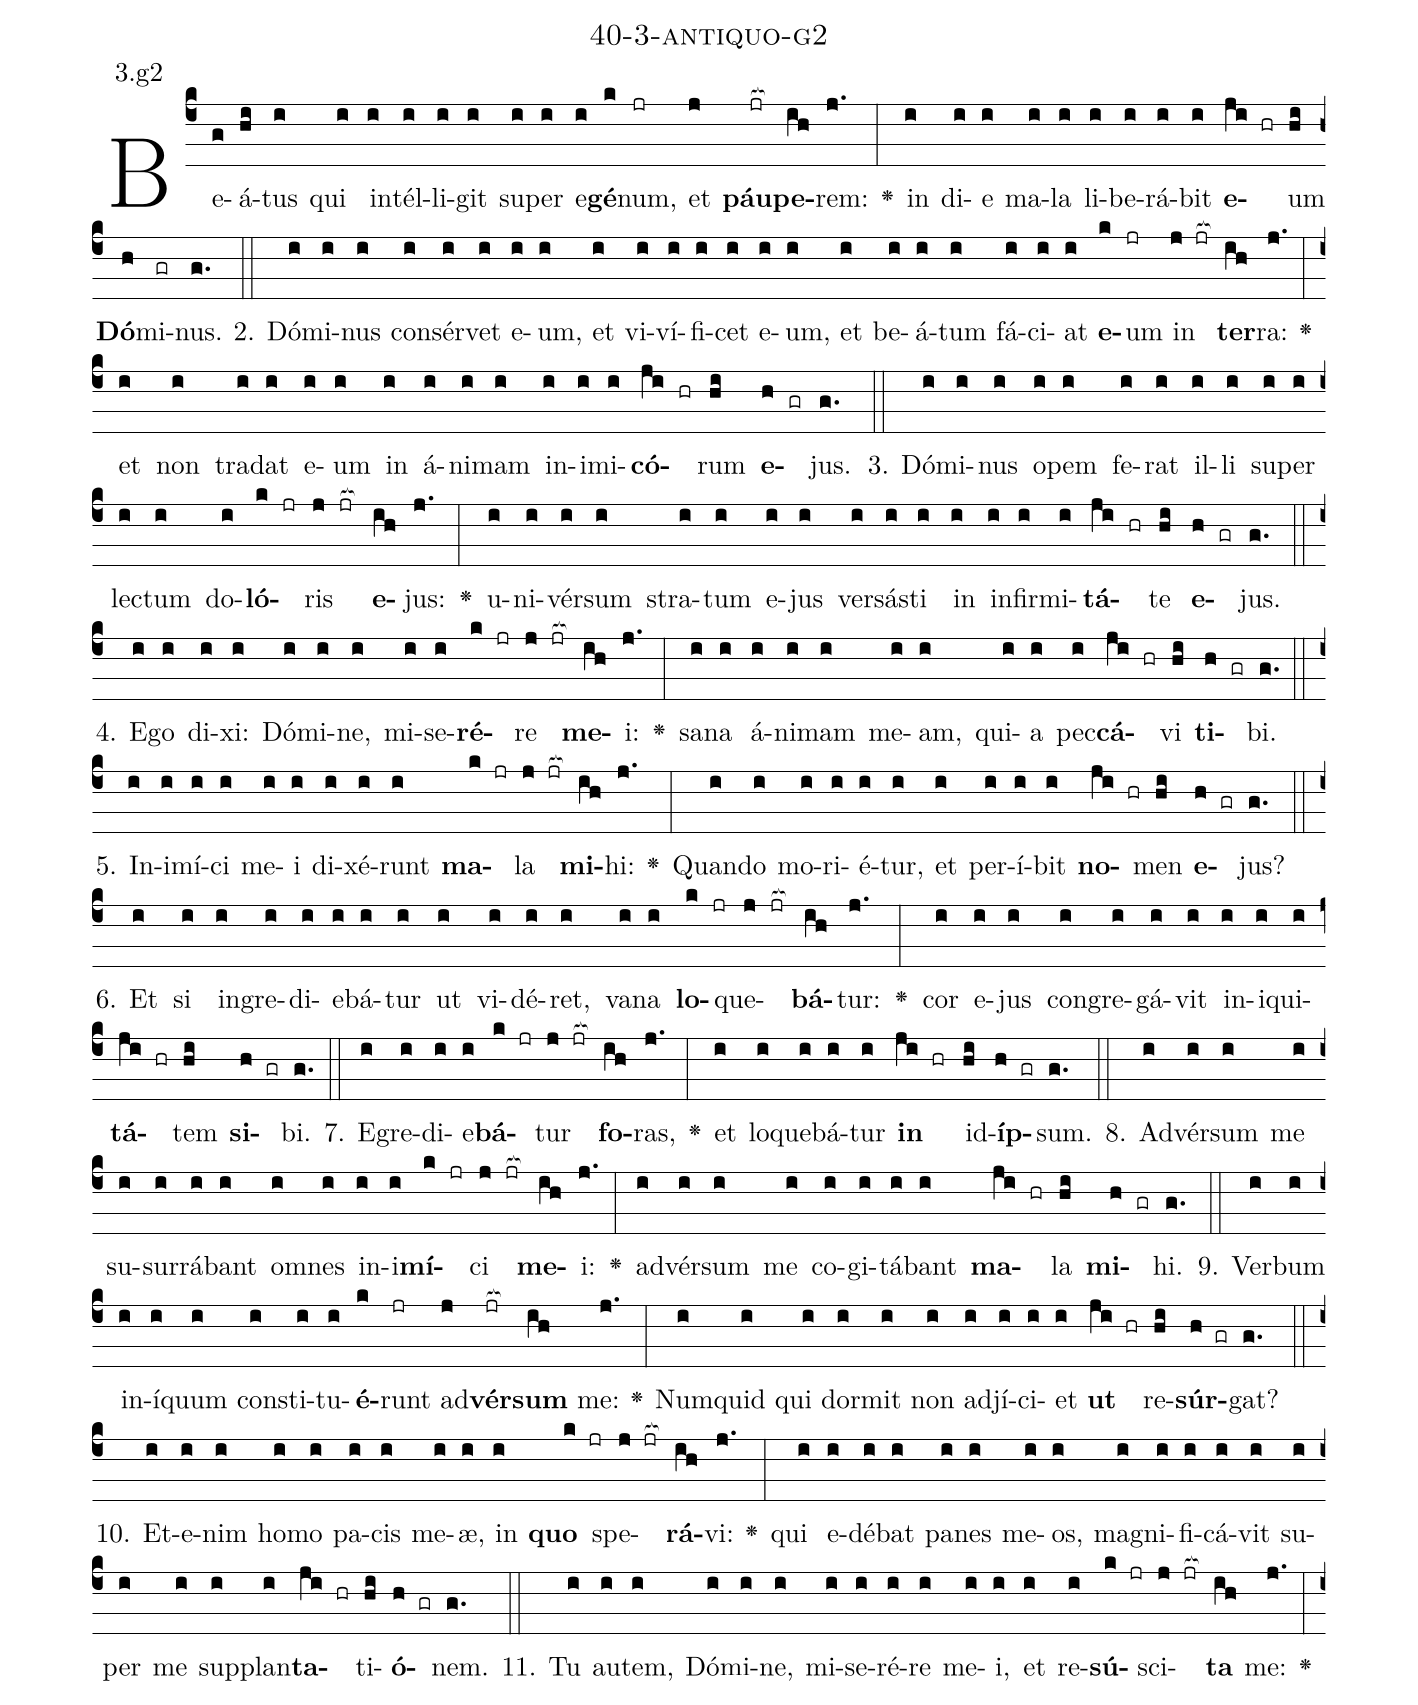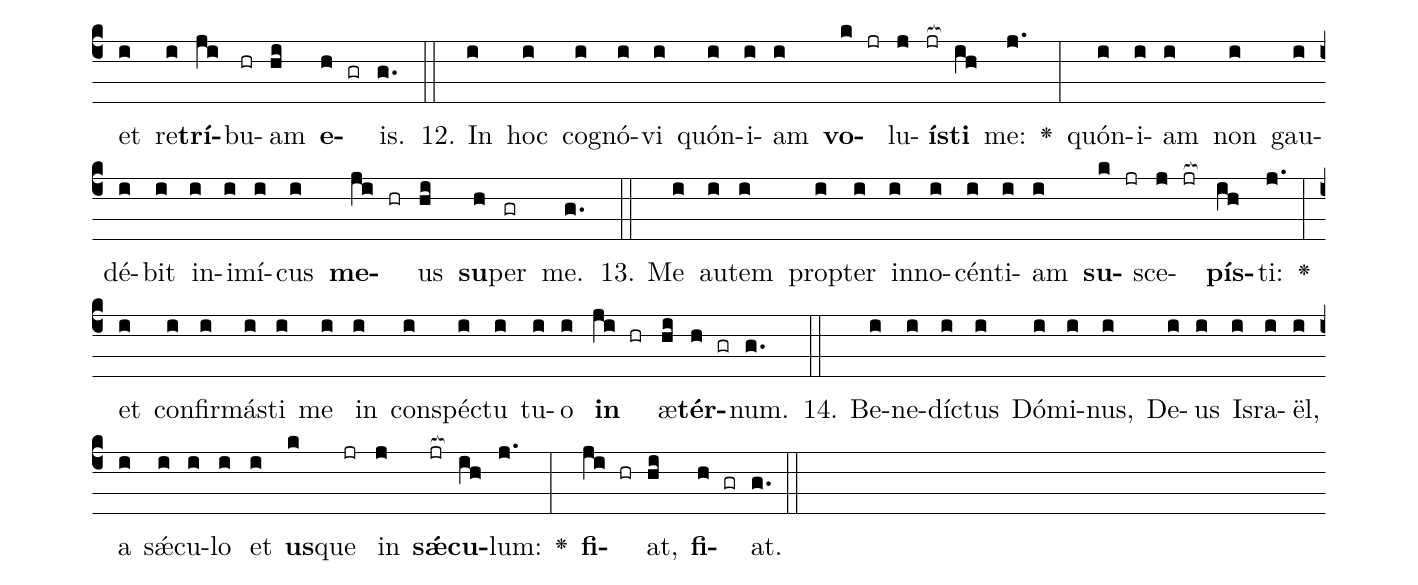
name: 40-3-antiquo-g2;
annotation: 3.g2;
%%
(c4)Be(g)á(hi)tus(i) qui(i) in(i)tél(i)li(i)git(i) su(i)per(i) e(i)<b>gé</b>(k)num,(jr) et(j) <b>páu</b>(jr[ocb:1{])<b>pe</b>(ih[ocb:0}])rem:(j.) <v>\greheightstar</v>(:) in(i) di(i)e(i) ma(i)la(i) li(i)be(i)rá(i)bit(i) <b>e</b>(ji hr)um(hi) <b>Dó</b>(h)mi(gr)nus.(g.) (::)
2. Dó(i)mi(i)nus(i) con(i)sér(i)vet(i) e(i)um,(i) et(i) vi(i)ví(i)fi(i)cet(i) e(i)um,(i) et(i) be(i)á(i)tum(i) fá(i)ci(i)at(i) <b>e</b>(k)um(jr) in(j jr[ocb:1{]) <b>ter</b>(ih[ocb:0}])ra:(j.) <v>\greheightstar</v>(:) et(i) non(i) tra(i)dat(i) e(i)um(i) in(i) á(i)ni(i)mam(i) in(i)i(i)mi(i)<b>có</b>(ji hr)rum(hi) <b>e</b>(h gr)jus.(g.) (::)
3. Dó(i)mi(i)nus(i) o(i)pem(i) fe(i)rat(i) il(i)li(i) su(i)per(i) lec(i)tum(i) do(i)<b>ló</b>(k jr)ris(j jr[ocb:1{]) <b>e</b>(ih[ocb:0}])jus:(j.) <v>\greheightstar</v>(:) u(i)ni(i)vér(i)sum(i) stra(i)tum(i) e(i)jus(i) ver(i)sás(i)ti(i) in(i) in(i)fir(i)mi(i)<b>tá</b>(ji hr)te(hi) <b>e</b>(h gr)jus.(g.) (::)
4. E(i)go(i) di(i)xi:(i) Dó(i)mi(i)ne,(i) mi(i)se(i)<b>ré</b>(k jr)re(j jr[ocb:1{]) <b>me</b>(ih[ocb:0}])i:(j.) <v>\greheightstar</v>(:) sa(i)na(i) á(i)ni(i)mam(i) me(i)am,(i) qui(i)a(i) pec(i)<b>cá</b>(ji hr)vi(hi) <b>ti</b>(h gr)bi.(g.) (::)
5. In(i)i(i)mí(i)ci(i) me(i)i(i) di(i)xé(i)runt(i) <b>ma</b>(k jr)la(j jr[ocb:1{]) <b>mi</b>(ih[ocb:0}])hi:(j.) <v>\greheightstar</v>(:) Quan(i)do(i) mo(i)ri(i)é(i)tur,(i) et(i) per(i)í(i)bit(i) <b>no</b>(ji hr)men(hi) <b>e</b>(h gr)jus?(g.) (::)
6. Et(i) si(i) in(i)gre(i)di(i)e(i)bá(i)tur(i) ut(i) vi(i)dé(i)ret,(i) va(i)na(i) <b>lo</b>(k jr)que(j jr[ocb:1{])<b>bá</b>(ih[ocb:0}])tur:(j.) <v>\greheightstar</v>(:) cor(i) e(i)jus(i) con(i)gre(i)gá(i)vit(i) in(i)i(i)qui(i)<b>tá</b>(ji hr)tem(hi) <b>si</b>(h gr)bi.(g.) (::)
7. E(i)gre(i)di(i)e(i)<b>bá</b>(k jr)tur(j jr[ocb:1{]) <b>fo</b>(ih[ocb:0}])ras,(j.) <v>\greheightstar</v>(:) et(i) lo(i)que(i)bá(i)tur(i) <b>in</b>(ji hr) id(hi)<b>íp</b>(h gr)sum.(g.) (::)
8. Ad(i)vér(i)sum(i) me(i) su(i)sur(i)rá(i)bant(i) om(i)nes(i) in(i)i(i)<b>mí</b>(k jr)ci(j jr[ocb:1{]) <b>me</b>(ih[ocb:0}])i:(j.) <v>\greheightstar</v>(:) ad(i)vér(i)sum(i) me(i) co(i)gi(i)tá(i)bant(i) <b>ma</b>(ji hr)la(hi) <b>mi</b>(h gr)hi.(g.) (::)
9. Ver(i)bum(i) in(i)í(i)quum(i) con(i)sti(i)tu(i)<b>é</b>(k)runt(jr) ad(j)<b>vér</b>(jr[ocb:1{])<b>sum</b>(ih[ocb:0}]) me:(j.) <v>\greheightstar</v>(:) Num(i)quid(i) qui(i) dor(i)mit(i) non(i) ad(i)jí(i)ci(i)et(i) <b>ut</b>(ji hr) re(hi)<b>súr</b>(h gr)gat?(g.) (::)
10. Et(i)e(i)nim(i) ho(i)mo(i) pa(i)cis(i) me(i)æ,(i) in(i) <b>quo</b>(k jr) spe(j jr[ocb:1{])<b>rá</b>(ih[ocb:0}])vi:(j.) <v>\greheightstar</v>(:) qui(i) e(i)dé(i)bat(i) pa(i)nes(i) me(i)os,(i) ma(i)gni(i)fi(i)cá(i)vit(i) su(i)per(i) me(i) sup(i)plan(i)<b>ta</b>(ji hr)ti(hi)<b>ó</b>(h gr)nem.(g.) (::)
11. Tu(i) au(i)tem,(i) Dó(i)mi(i)ne,(i) mi(i)se(i)ré(i)re(i) me(i)i,(i) et(i) re(i)<b>sú</b>(k jr)sci(j jr[ocb:1{])<b>ta</b>(ih[ocb:0}]) me:(j.) <v>\greheightstar</v>(:) et(i) re(i)<b>trí</b>(ji)bu(hr)am(hi) <b>e</b>(h gr)is.(g.) (::)
12. In(i) hoc(i) co(i)gnó(i)vi(i) quón(i)i(i)am(i) <b>vo</b>(k jr)lu(j)<b>ís</b>(jr[ocb:1{])<b>ti</b>(ih[ocb:0}]) me:(j.) <v>\greheightstar</v>(:) quón(i)i(i)am(i) non(i) gau(i)dé(i)bit(i) in(i)i(i)mí(i)cus(i) <b>me</b>(ji hr)us(hi) <b>su</b>(h)per(gr) me.(g.) (::)
13. Me(i) au(i)tem(i) prop(i)ter(i) in(i)no(i)cén(i)ti(i)am(i) <b>su</b>(k jr)sce(j jr[ocb:1{])<b>pís</b>(ih[ocb:0}])ti:(j.) <v>\greheightstar</v>(:) et(i) con(i)fir(i)más(i)ti(i) me(i) in(i) con(i)spéc(i)tu(i) tu(i)o(i) <b>in</b>(ji hr) æ(hi)<b>tér</b>(h gr)num.(g.) (::)
14. Be(i)ne(i)díc(i)tus(i) Dó(i)mi(i)nus,(i) De(i)us(i) Is(i)ra(i)ël,(i) a(i) sǽ(i)cu(i)lo(i) et(i) <b>us</b>(k)que(jr) in(j) <b>sǽ</b>(jr[ocb:1{])<b>cu</b>(ih[ocb:0}])lum:(j.) <v>\greheightstar</v>(:) <b>fi</b>(ji hr)at,(hi) <b>fi</b>(h gr)at.(g.) (::)
